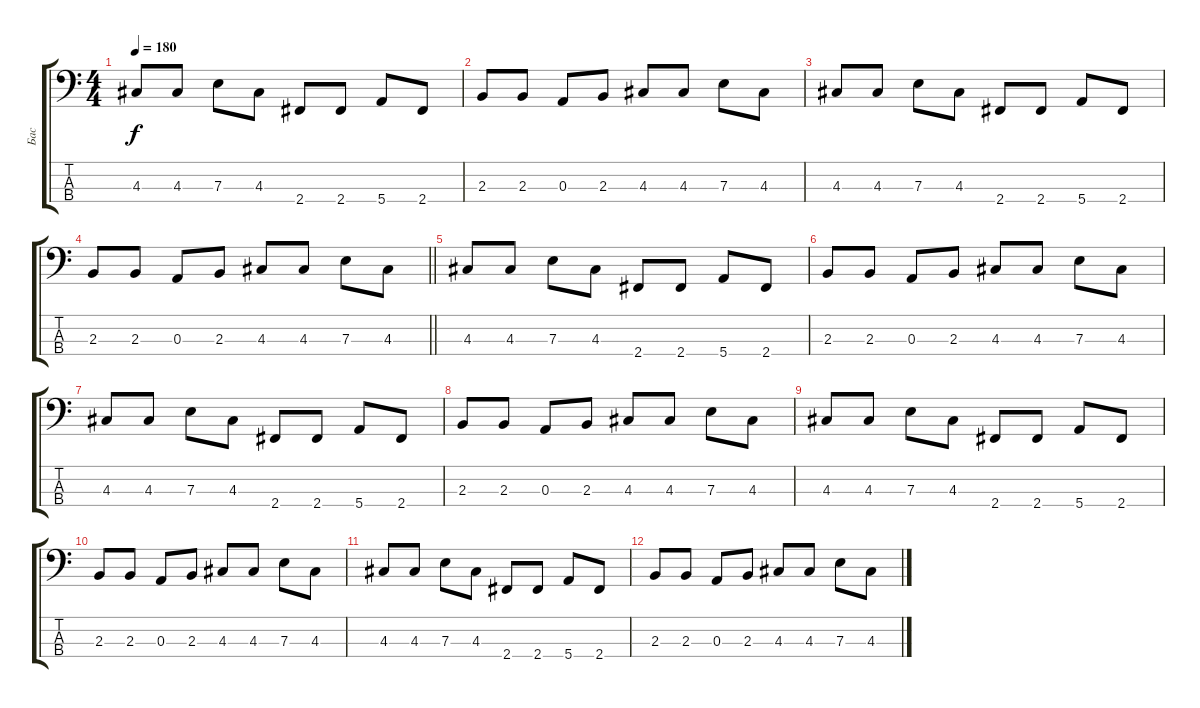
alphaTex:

\track ("Бас" "Бас") {instrument electricbassfinger}
\staff {score tabs}
\tuning (G2 D2 A1 E1) {hide}
\ts (4 4)
\tempo 180
\clef f4
\ks c
4.3.8{dy f} 4.3.8 7.3.8 4.3.8 2.4.8 2.4.8 5.4.8 2.4.8 |
2.3.8 2.3.8 0.3.8 2.3.8 4.3.8 4.3.8 7.3.8 4.3.8 |
4.3.8 4.3.8 7.3.8 4.3.8 2.4.8 2.4.8 5.4.8 2.4.8 |
\barLineRight lightlight
2.3.8 2.3.8 0.3.8 2.3.8 4.3.8 4.3.8 7.3.8 4.3.8 |
\section ("" " ")
4.3.8 4.3.8 7.3.8 4.3.8 2.4.8 2.4.8 5.4.8 2.4.8 |
2.3.8 2.3.8 0.3.8 2.3.8 4.3.8 4.3.8 7.3.8 4.3.8 |
4.3.8 4.3.8 7.3.8 4.3.8 2.4.8 2.4.8 5.4.8 2.4.8 |
2.3.8 2.3.8 0.3.8 2.3.8 4.3.8 4.3.8 7.3.8 4.3.8 |
4.3.8 4.3.8 7.3.8 4.3.8 2.4.8 2.4.8 5.4.8 2.4.8 |
2.3.8 2.3.8 0.3.8 2.3.8 4.3.8 4.3.8 7.3.8 4.3.8 |
4.3.8 4.3.8 7.3.8 4.3.8 2.4.8 2.4.8 5.4.8 2.4.8 |
2.3.8 2.3.8 0.3.8 2.3.8 4.3.8 4.3.8 7.3.8 4.3.8
